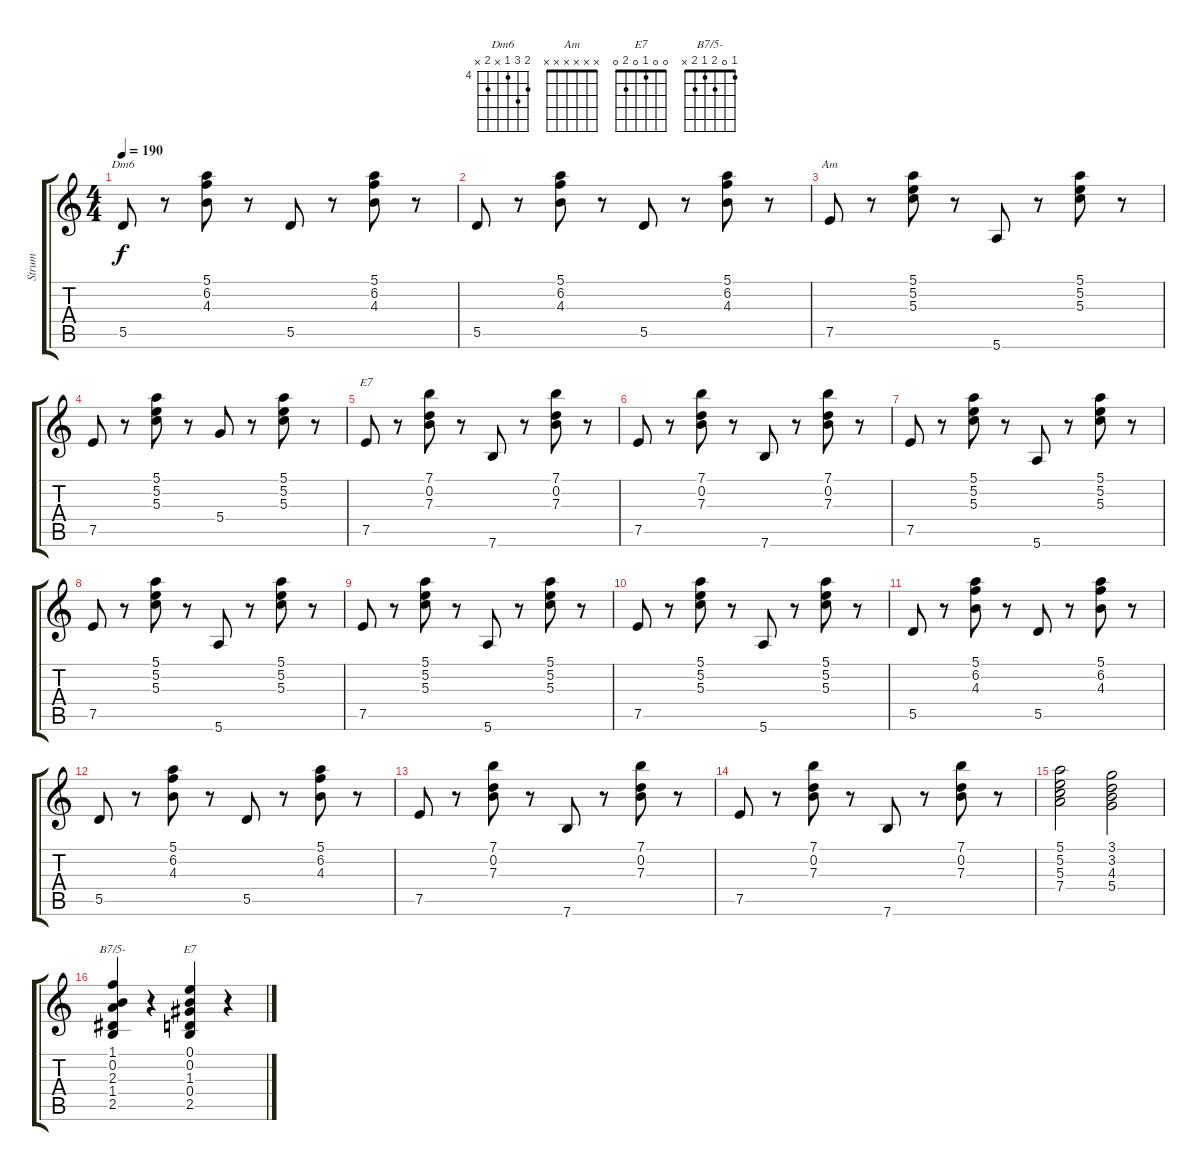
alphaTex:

\track ("Strum" "Strum") {instrument acousticguitarnylon}
\staff {score tabs}
\tuning (E4 B3 G3 D3 A2 E2) {hide}
\chord ("Dm6" 5 6 4 x 5 x) {firstfret 4}
\chord ("Am" x x x x x x) {firstfret 0}
\chord ("E7" 7 0 7 6 7 x) {firstfret 6}
\chord ("B7/5-" 1 0 2 1 2 x)
\chord ("E7" 0 0 1 0 2 0)
\ts (4 4)
\tempo 190
\clef g2
\ks c
5.5.8{ch "Dm6" dy f} r.8 (5.1 6.2 4.3).8 r.8 5.5.8 r.8 (5.1 6.2 4.3).8 r.8 |
5.5.8 r.8 (5.1 6.2 4.3).8 r.8 5.5.8 r.8 (5.1 6.2 4.3).8 r.8 |
7.5.8{ch "Am"} r.8 (5.1 5.2 5.3).8 r.8 5.6.8 r.8 (5.1 5.2 5.3).8 r.8 |
7.5.8 r.8 (5.1 5.2 5.3).8 r.8 5.4.8 r.8 (5.1 5.2 5.3).8 r.8 |
7.5.8{ch "E7"} r.8 (7.1 0.2 7.3).8 r.8 7.6.8 r.8 (7.1 0.2 7.3).8 r.8 |
7.5.8 r.8 (7.1 0.2 7.3).8 r.8 7.6.8 r.8 (7.1 0.2 7.3).8 r.8 |
7.5.8 r.8 (5.1 5.2 5.3).8 r.8 5.6.8 r.8 (5.1 5.2 5.3).8 r.8 |
7.5.8 r.8 (5.1 5.2 5.3).8 r.8 5.6.8 r.8 (5.1 5.2 5.3).8 r.8 |
7.5.8 r.8 (5.1 5.2 5.3).8 r.8 5.6.8 r.8 (5.1 5.2 5.3).8 r.8 |
7.5.8 r.8 (5.1 5.2 5.3).8 r.8 5.6.8 r.8 (5.1 5.2 5.3).8 r.8 |
5.5.8 r.8 (5.1 6.2 4.3).8 r.8 5.5.8 r.8 (5.1 6.2 4.3).8 r.8 |
5.5.8 r.8 (5.1 6.2 4.3).8 r.8 5.5.8 r.8 (5.1 6.2 4.3).8 r.8 |
7.5.8 r.8 (7.1 0.2 7.3).8 r.8 7.6.8 r.8 (7.1 0.2 7.3).8 r.8 |
7.5.8 r.8 (7.1 0.2 7.3).8 r.8 7.6.8 r.8 (7.1 0.2 7.3).8 r.8 |
(5.1 5.2 5.3 7.4).2 (3.1 3.2 4.3 5.4).2 |
(1.1 0.2 2.3 1.4 2.5).4{ch "B7/5-"} r.4 (0.1 0.2 1.3 0.4 2.5).4{ch "E7"} r.4
